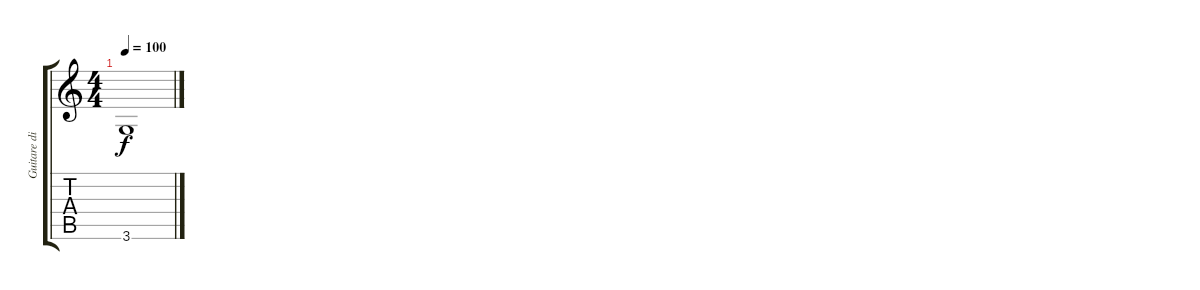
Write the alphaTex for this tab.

\track ("Guitare disto" "Guitare di") {instrument distortionguitar}
\staff {score tabs}
\tuning (E4 B3 G3 D3 A2 E2) {hide}
\ts (4 4)
\tempo 100
\clef g2
\ks c
3.6{t}.1{dy f}
